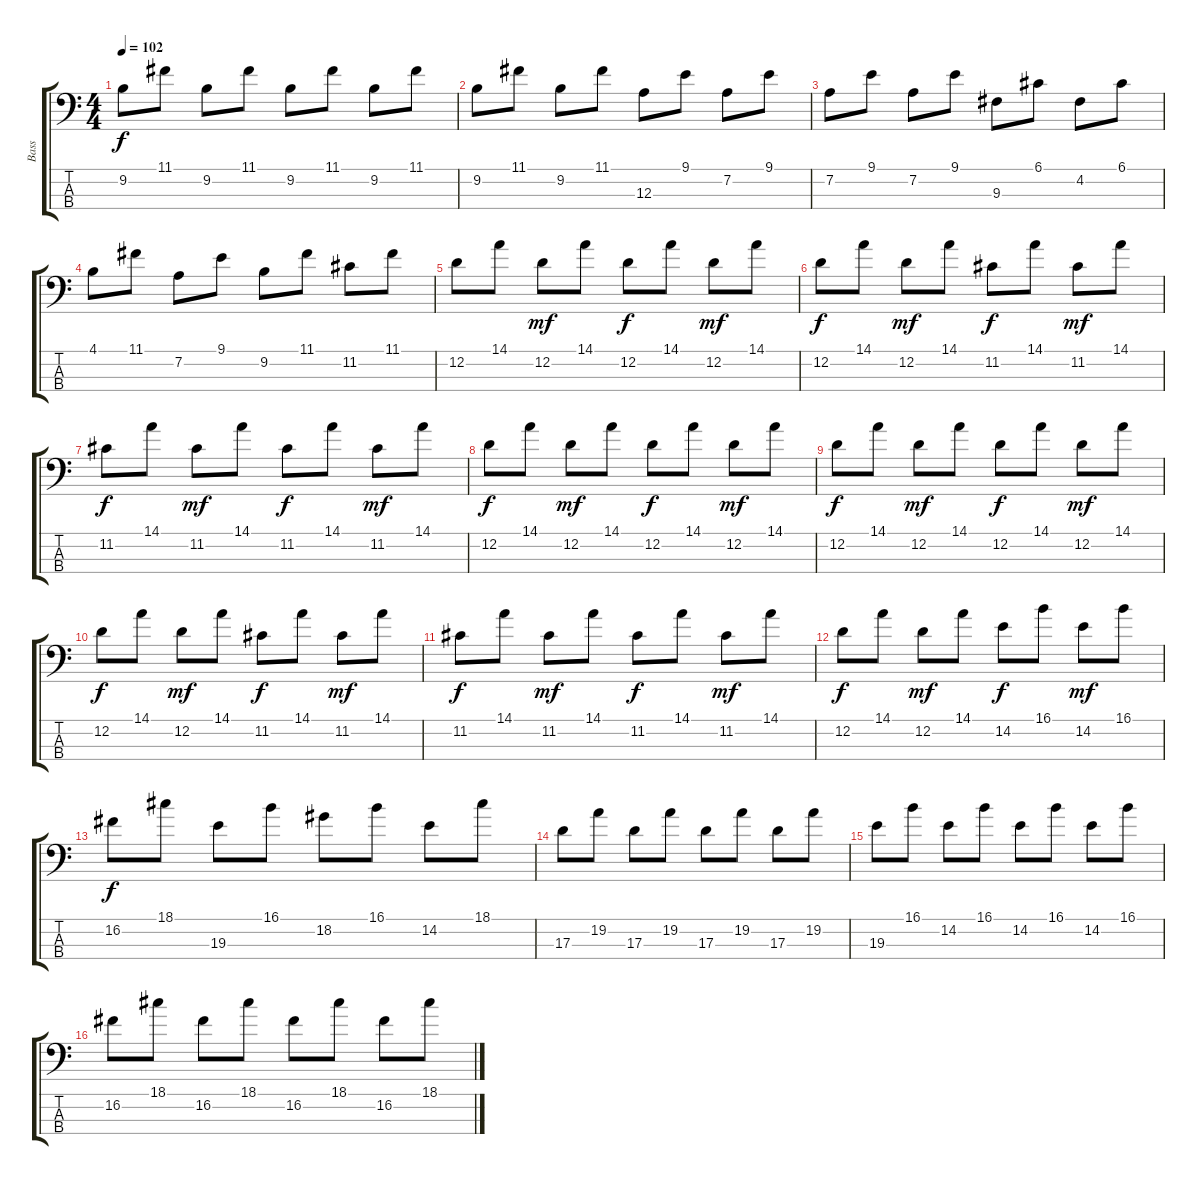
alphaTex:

\track ("Bass" "Bass") {instrument electricbassfinger}
\staff {score tabs}
\tuning (G2 D2 A1 E1) {hide}
\ts (4 4)
\tempo 102
\clef f4
\ks c
9.2.8{dy f} 11.1.8 9.2.8 11.1.8 9.2.8 11.1.8 9.2.8 11.1.8 |
9.2.8 11.1.8 9.2.8 11.1.8 12.3.8 9.1.8 7.2.8 9.1.8 |
7.2.8 9.1.8 7.2.8 9.1.8 9.3.8 6.1.8 4.2.8 6.1.8 |
4.1.8 11.1.8 7.2.8 9.1.8 9.2.8 11.1.8 11.2.8 11.1.8 |
12.2.8{balance 16} 14.1.8 12.2.8{dy mf balance 0} 14.1.8 12.2.8{dy f balance 8} 14.1.8 12.2.8{dy mf balance 8} 14.1.8 |
12.2.8{dy f balance 4} 14.1.8 12.2.8{dy mf balance 12} 14.1.8 11.2.8{dy f balance 0} 14.1.8 11.2.8{dy mf balance 16} 14.1.8 |
11.2.8{dy f balance 16} 14.1.8 11.2.8{dy mf balance 0} 14.1.8 11.2.8{dy f balance 8} 14.1.8 11.2.8{dy mf balance 8} 14.1.8 |
12.2.8{dy f balance 4} 14.1.8 12.2.8{dy mf balance 12} 14.1.8 12.2.8{dy f balance 0} 14.1.8 12.2.8{dy mf balance 16} 14.1.8 |
12.2.8{dy f balance 16} 14.1.8 12.2.8{dy mf balance 0} 14.1.8 12.2.8{dy f balance 8} 14.1.8 12.2.8{dy mf balance 8} 14.1.8 |
12.2.8{dy f balance 4} 14.1.8 12.2.8{dy mf balance 12} 14.1.8 11.2.8{dy f balance 0} 14.1.8 11.2.8{dy mf balance 16} 14.1.8 |
11.2.8{dy f balance 16} 14.1.8 11.2.8{dy mf balance 0} 14.1.8 11.2.8{dy f balance 8} 14.1.8 11.2.8{dy mf balance 8} 14.1.8 |
12.2.8{dy f balance 4} 14.1.8 12.2.8{dy mf balance 12} 14.1.8 14.2.8{dy f balance 0} 16.1.8 14.2.8{dy mf balance 16} 16.1.8 |
16.2.8{dy f} 18.1.8 19.3.8 16.1.8 18.2.8 16.1.8 14.2.8 18.1.8 |
17.3.8 19.2.8 17.3.8 19.2.8 17.3.8 19.2.8 17.3.8 19.2.8 |
19.3.8 16.1.8 14.2.8 16.1.8 14.2.8 16.1.8 14.2.8 16.1.8 |
16.2.8 18.1.8 16.2.8 18.1.8 16.2.8 18.1.8 16.2.8 18.1.8
